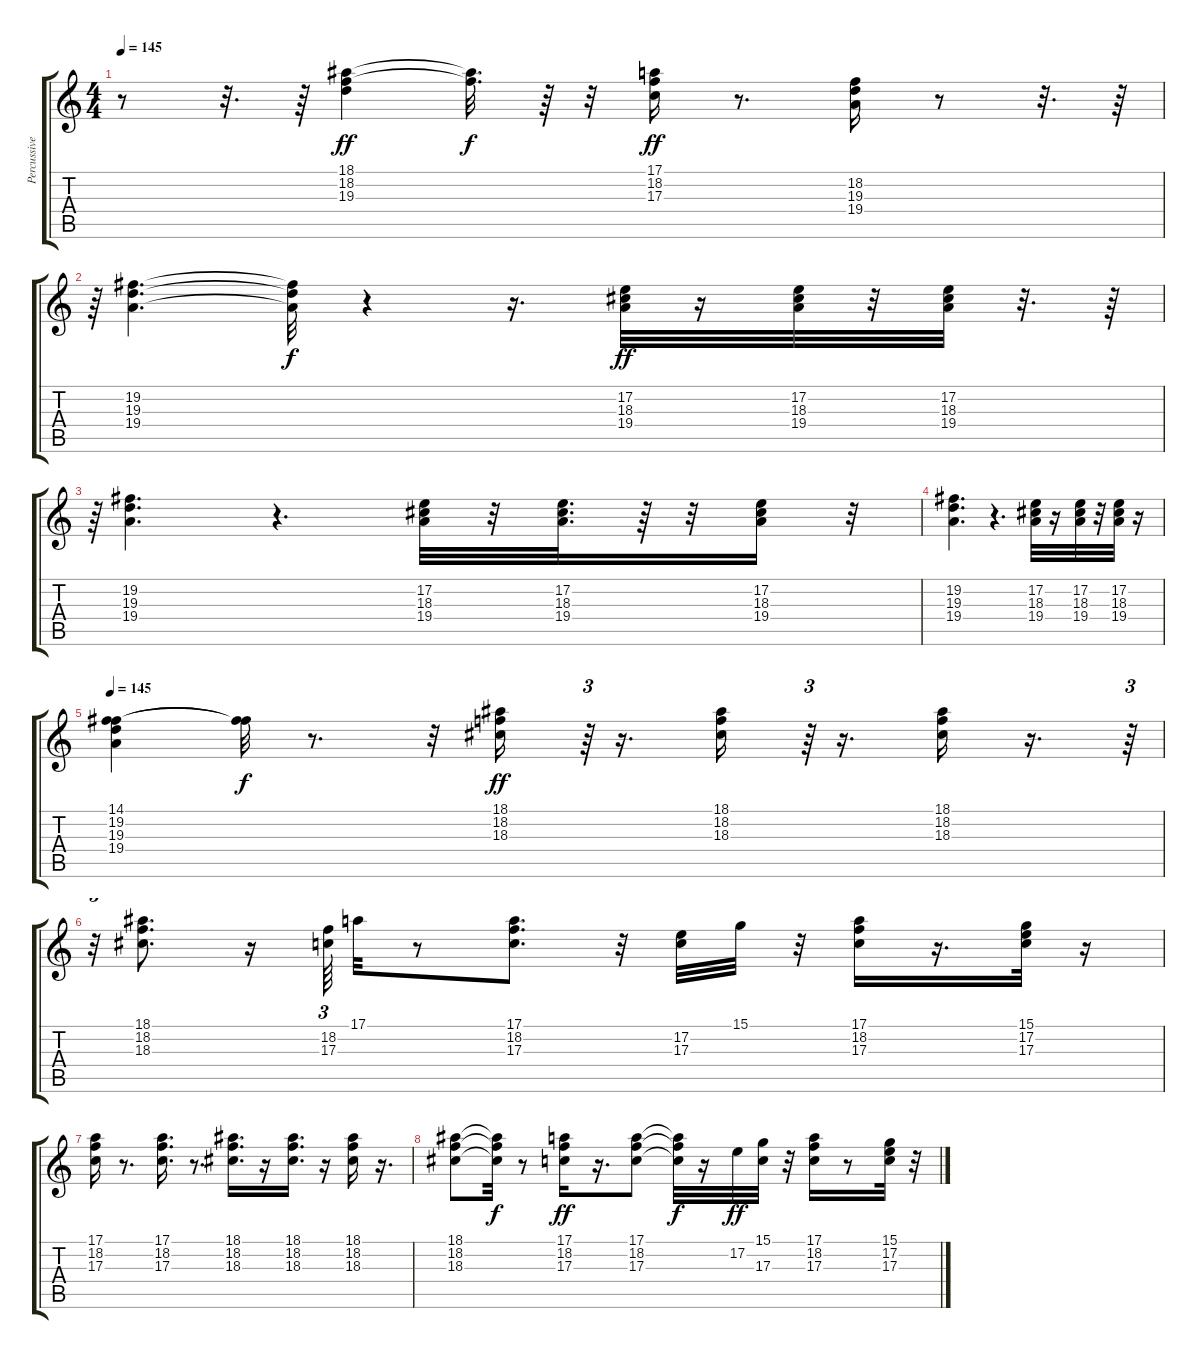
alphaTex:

\track ("Percussive Organ" "Percussive") {instrument percussiveorgan}
\staff {score tabs}
\tuning (E4 B3 G3 D3 A2 E2) {hide}
\ts (4 4)
\tempo 145
\clef g2
\ks c
r.8{dy ff} r.32{d} r.64 (18.1 18.2 19.3).4 (18.1{t} 18.2{t}).32{d dy f} r.64 r.32 (17.1 18.2 17.3).16{dy ff} r.8{d} (18.2 19.3 19.4).16 r.8 r.32{d} r.64 |
r.64{tu (3 2)} (19.2 19.3 19.4).4{d} (19.2{t} 19.3{t} 19.4{t}).32{dy f} r.4 r.16{d} (17.2 18.3 19.4).32{dy ff} r.16 (17.2 18.3 19.4).32 r.32 (17.2 18.3 19.4).32 r.32{d} r.64 |
r.64{tu (3 2)} (19.2 19.3 19.4).4{d} r.4{d} (17.2 18.3 19.4).32 r.32 (17.2 18.3 19.4).32{d} r.64 r.32 (17.2 18.3 19.4).16 r.32 |
(19.2 19.3 19.4).4{d} r.4{d} (17.2 18.3 19.4).32 r.16 (17.2 18.3 19.4).32 r.32 (17.2 18.3 19.4).32 r.16 |
\tempo 145
(14.1 19.2 19.3 19.4).4 (14.1{t} 19.2{t}).32{dy f} r.8{d} r.32 (18.1 18.2 18.3).16{dy ff} r.64{tu (3 2)} r.16{d} (18.1 18.2 18.3).16 r.64{tu (3 2)} r.16{d} (18.1 18.2 18.3).16 r.16{d} r.64{tu (3 2)} |
r.32{tu (3 2)} (18.1 18.2 18.3).8{d} r.16 (18.2 17.3).64{tu (3 2)} 17.1.32 r.8 (17.1 18.2 17.3).8{d} r.32 (17.2 17.3).32 15.1.32 r.32 (17.1 18.2 17.3).16 r.16{d} (15.1 17.2 17.3).32 r.16 |
(17.1 18.2 17.3).16 r.8{d} (17.1 18.2 17.3).16{d} r.8{d} (18.1 18.2 18.3).16{d} r.16 (18.1 18.2 18.3).16{d} r.16 (18.1 18.2 18.3).16 r.16{d} |
(18.1 18.2 18.3).8 (18.1{t} 18.2{t} 18.3{t}).32{dy f} r.8 (17.1 18.2 17.3).16{dy ff} r.16{d} (17.1 18.2 17.3).8 (17.1{t} 18.2{t} 17.3{t}).32{dy f} r.16 17.2.32{dy ff} (15.1 17.3).32 r.32 (17.1 18.2 17.3).16 r.8 (15.1 17.2 17.3).32 r.32
